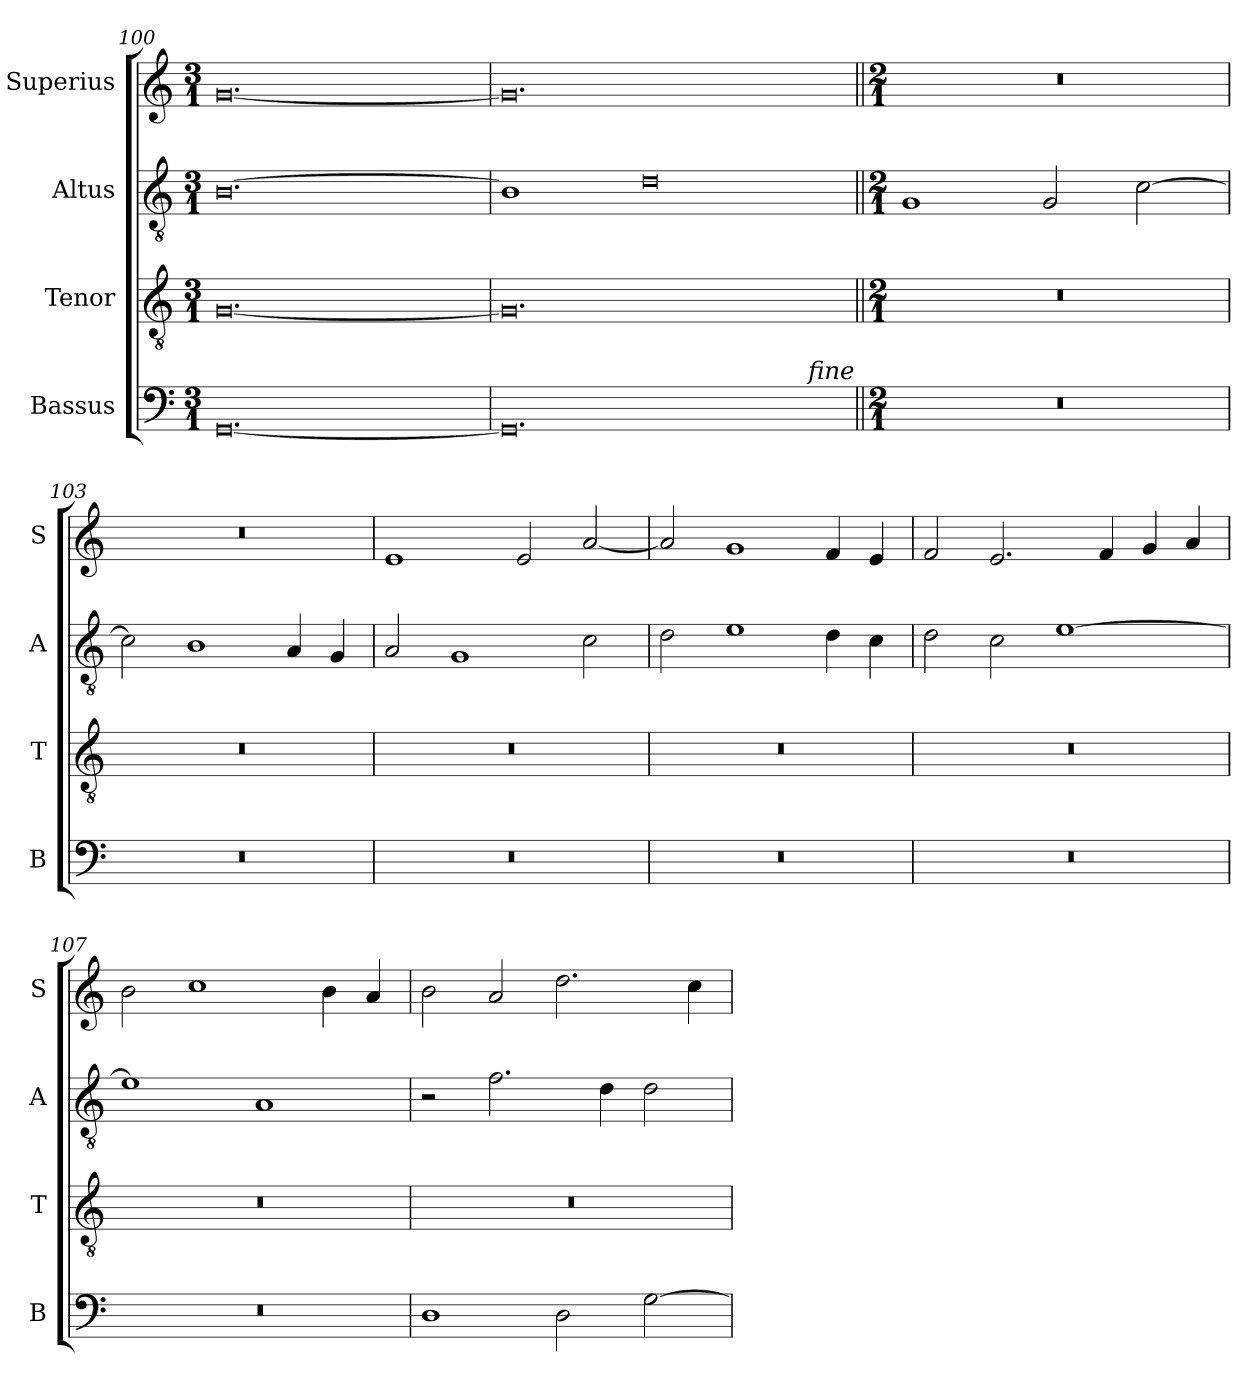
**kern	**kern	**kern	**kern
*part4	*part3	*part2	*part1
*staff4	*staff3	*staff2	*staff1
*I"Bassus	*I"Tenor	*I"Altus	*I"Superius
*I'B	*I'T	*I'A	*I'S
*clefF4	*clefGv2	*clefGv2	*clefG2
*k[]	*k[]	*k[]	*k[]
*M3/1	*M3/1	*M3/1	*M3/1
=100	=100	=100	=100
[0.GG	[0.G	[0.B	[0.g
=101	=101	=101	=101
0.GG]	0.G]	1B]	0.g]
.	.	0d	.
!LO:TX:a:i:rj:t=fine	!	!	!
!!LO:LB:g=z
=102||	=102||	=102||	=102||
*M2/1	*M2/1	*M2/1	*M2/1
0r	0r	1G	0r
.	.	2G/	.
.	.	[2c\	.
=103	=103	=103	=103
0r	0r	2c\]	0r
.	.	1B	.
.	.	4A/	.
.	.	4G/	.
=104	=104	=104	=104
0r	0r	2A/	1e
.	.	1G	.
.	.	.	2e/
.	.	2c\	[2a/
=105	=105	=105	=105
0r	0r	2d\	2a/]
.	.	1e	1g
.	.	4d\	4f/
.	.	4c\	4e/
=106	=106	=106	=106
0r	0r	2d\	2f/
.	.	2c\	2.e/
.	.	[1e	.
.	.	.	4f/
.	.	.	4g/
.	.	.	4a/
=107	=107	=107	=107
0r	0r	1e]	2b\
.	.	.	1cc
.	.	1A	.
.	.	.	4b\
.	.	.	4a/
=108	=108	=108	=108
1D	0r	2r	2b\
.	.	2.f\	2a/
2D\	.	.	2.dd\
.	.	4d\	.
[2G\	.	2d\	.
.	.	.	4cc\
=	=	=	=
*-	*-	*-	*-
